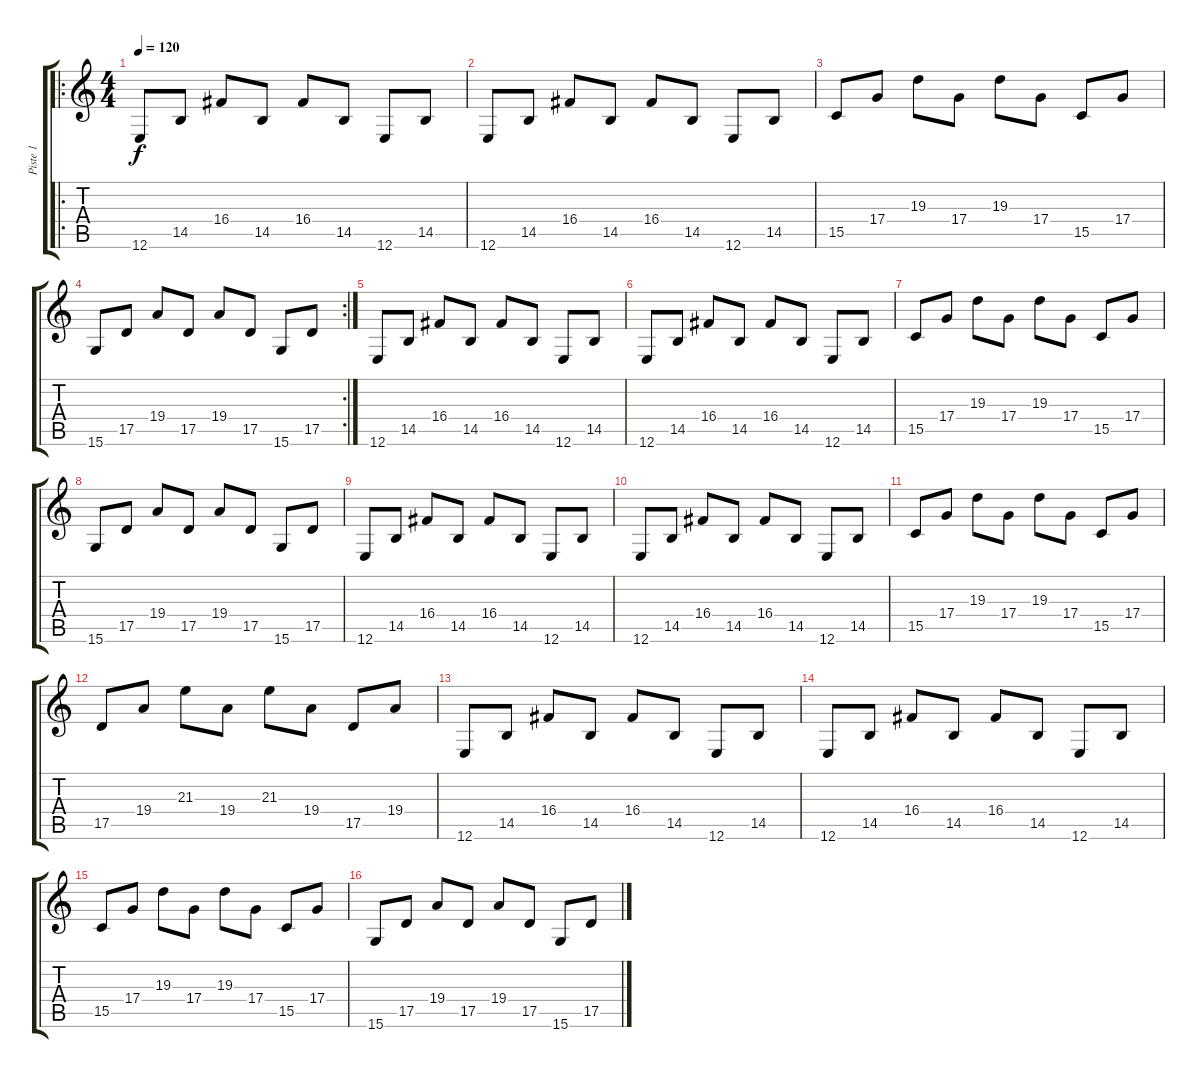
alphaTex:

\track ("Piste 1" "Piste 1") {instrument drawbarorgan}
\staff {score tabs}
\tuning (E4 B3 G3 D3 A2 E2) {hide}
\ro
\ts (4 4)
\tempo 120
\clef g2
\ks c
12.6.8{dy f instrument drawbarorgan} 14.5.8 16.4.8 14.5.8 16.4.8 14.5.8 12.6.8 14.5.8 |
12.6.8 14.5.8 16.4.8 14.5.8 16.4.8 14.5.8 12.6.8 14.5.8 |
15.5.8 17.4.8 19.3.8 17.4.8 19.3.8 17.4.8 15.5.8 17.4.8 |
\rc 2
15.6.8 17.5.8 19.4.8 17.5.8 19.4.8 17.5.8 15.6.8 17.5.8 |
12.6.8 14.5.8 16.4.8 14.5.8 16.4.8 14.5.8 12.6.8 14.5.8 |
12.6.8 14.5.8 16.4.8 14.5.8 16.4.8 14.5.8 12.6.8 14.5.8 |
15.5.8 17.4.8 19.3.8 17.4.8 19.3.8 17.4.8 15.5.8 17.4.8 |
15.6.8 17.5.8 19.4.8 17.5.8 19.4.8 17.5.8 15.6.8 17.5.8 |
12.6.8 14.5.8 16.4.8 14.5.8 16.4.8 14.5.8 12.6.8 14.5.8 |
12.6.8 14.5.8 16.4.8 14.5.8 16.4.8 14.5.8 12.6.8 14.5.8 |
15.5.8 17.4.8 19.3.8 17.4.8 19.3.8 17.4.8 15.5.8 17.4.8 |
17.5.8 19.4.8 21.3.8 19.4.8 21.3.8 19.4.8 17.5.8 19.4.8 |
12.6.8 14.5.8 16.4.8 14.5.8 16.4.8 14.5.8 12.6.8 14.5.8 |
12.6.8 14.5.8 16.4.8 14.5.8 16.4.8 14.5.8 12.6.8 14.5.8 |
15.5.8 17.4.8 19.3.8 17.4.8 19.3.8 17.4.8 15.5.8 17.4.8 |
15.6.8 17.5.8 19.4.8 17.5.8 19.4.8 17.5.8 15.6.8 17.5.8
